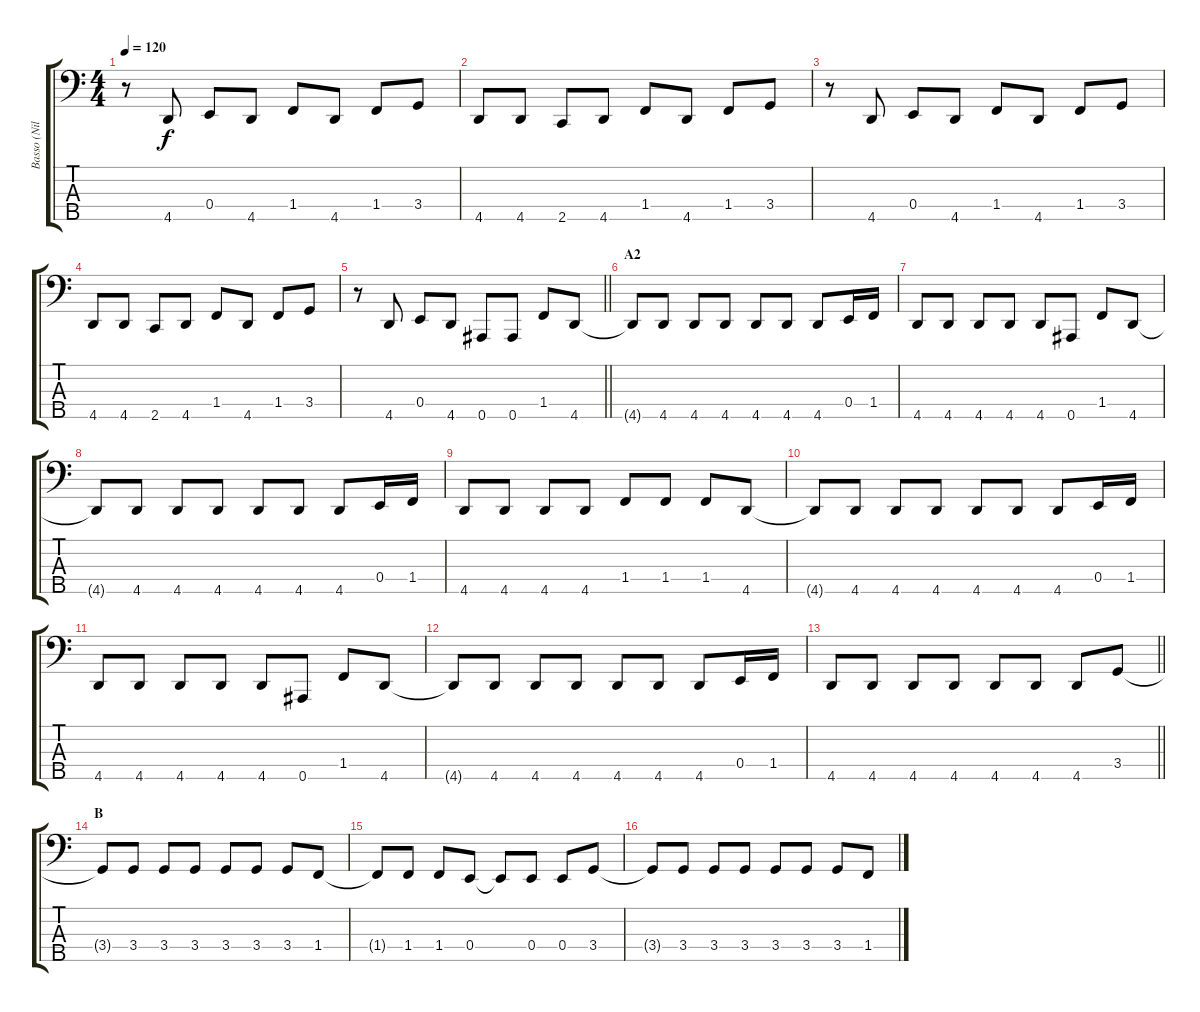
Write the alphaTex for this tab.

\track ("Basso (Nils Ursin)" "Basso (Nil") {instrument electricbassfinger}
\staff {score tabs}
\tuning (G2 D2 A1 E1 Bb0) {hide}
\ts (4 4)
\tempo 120
\clef f4
\ks c
r.8{dy f} 4.5.8 0.4.8 4.5.8 1.4.8 4.5.8 1.4.8 3.4.8 |
4.5.8 4.5.8 2.5.8 4.5.8 1.4.8 4.5.8 1.4.8 3.4.8 |
r.8 4.5.8 0.4.8 4.5.8 1.4.8 4.5.8 1.4.8 3.4.8 |
4.5.8 4.5.8 2.5.8 4.5.8 1.4.8 4.5.8 1.4.8 3.4.8 |
\barLineRight lightlight
r.8 4.5.8 0.4.8 4.5.8 0.5.8 0.5.8 1.4.8 4.5.8 |
\section ("" "A2")
4.5{t}.8 4.5.8 4.5.8 4.5.8 4.5.8 4.5.8 4.5.8 0.4.16 1.4.16 |
4.5.8 4.5.8 4.5.8 4.5.8 4.5.8 0.5.8 1.4.8 4.5.8 |
4.5{t}.8 4.5.8 4.5.8 4.5.8 4.5.8 4.5.8 4.5.8 0.4.16 1.4.16 |
4.5.8 4.5.8 4.5.8 4.5.8 1.4.8 1.4.8 1.4.8 4.5.8 |
4.5{t}.8 4.5.8 4.5.8 4.5.8 4.5.8 4.5.8 4.5.8 0.4.16 1.4.16 |
4.5.8 4.5.8 4.5.8 4.5.8 4.5.8 0.5.8 1.4.8 4.5.8 |
4.5{t}.8 4.5.8 4.5.8 4.5.8 4.5.8 4.5.8 4.5.8 0.4.16 1.4.16 |
\barLineRight lightlight
4.5.8 4.5.8 4.5.8 4.5.8 4.5.8 4.5.8 4.5.8 3.4.8 |
\section ("" "B")
3.4{t}.8 3.4.8 3.4.8 3.4.8 3.4.8 3.4.8 3.4.8 1.4.8 |
1.4{t}.8 1.4.8 1.4.8 0.4.8 0.4{t}.8 0.4.8 0.4.8 3.4.8 |
3.4{t}.8 3.4.8 3.4.8 3.4.8 3.4.8 3.4.8 3.4.8 1.4.8
